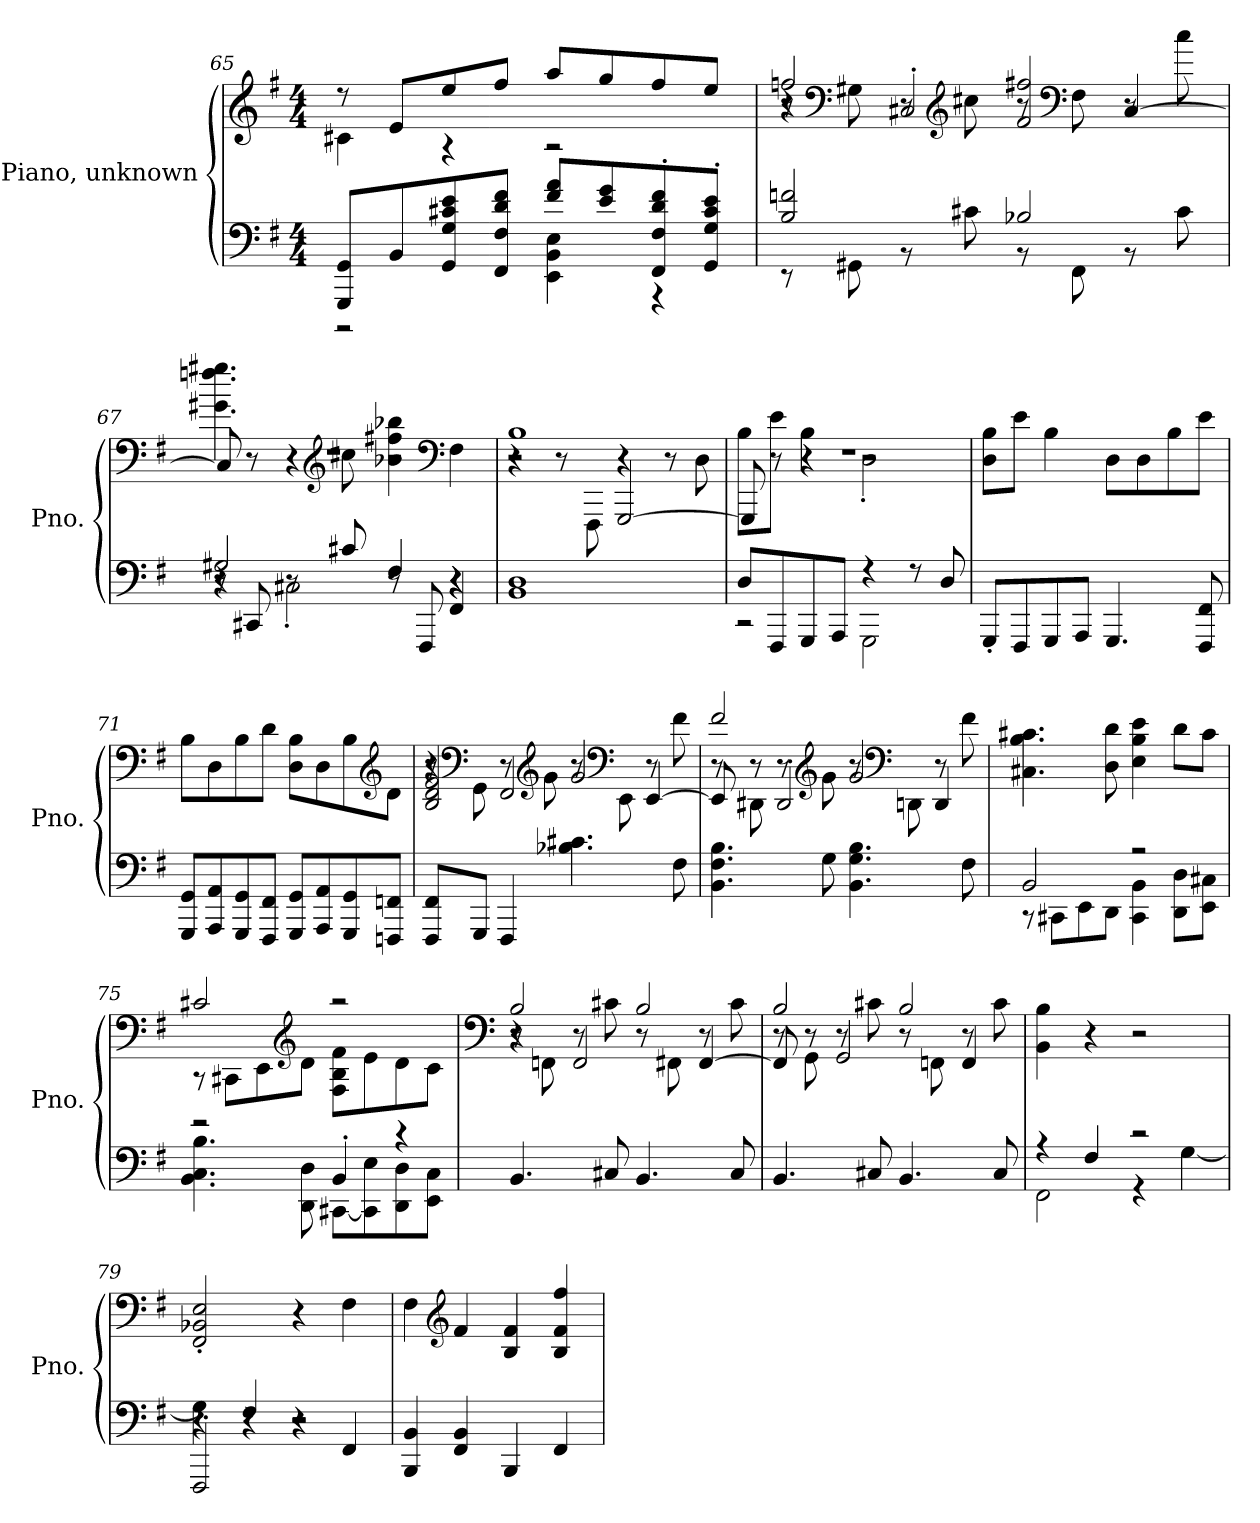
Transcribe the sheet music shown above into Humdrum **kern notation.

**kern	**kern
*part1	*part1
*staff2	*staff1
*I"Piano, unknown	*
*I'Pno.	*
*clefF4	*clefG2
*k[f#]	*k[f#]
*M4/4	*M4/4
=65	=65
*^	*^
8GGG/ 8GG/L	2r	8r	4c#X\
8BB/	.	8e/L	.
8GG/ 8G/ 8c#X/ 8e/	.	8ee/	4r
8FF#/ 8F#/ 8d/ 8f#/J	.	8ff#/J	.
8f#/ 8a/L	4EE\ 4BB\ 4E\	8aa/L	2r
8e/ 8g/	.	8gg/	.
8FF#/' 8F#/' 8d/' 8f#/'	4r	8ff#/	.
8GG/' 8G/' 8c#/' 8e/'J	.	8ee/J	.
!!LO:LB:g=z
=66	=66	=66	=66
*	*	*	*^
2B/ 2fn/	8r	2ffn/	8r	4r
*	*	*clefF4	*	*
.	8GG#X\	.	8G#X\	.
.	8r	.	8r	2C#X'/
*	*	*clefG2	*	*
.	8c#X\	.	8cc#X\	.
2B-X/	8r	2f#/ 2ff#X/	8r	.
*	*	*clefF4	*	*
.	8FF#\	.	8F#\	.
.	8r	.	8r	[4C#/
.	8c#\	.	8cc#\	.
=67	=67	=67	=67	=67
*	*^	*	*	*
2G#X/	4r	8r	1r	4.g#X\ 4.ffn\ 4.gg#X\	8C#/]
.	.	8CC#X/	.	.	8r
.	2C#X'\	8r	.	.	4r
*	*	*	*clefG2	*	*
.	.	8c#X/	.	8cc#X\	.
4F#/	.	8r	.	4b-X\ 4ff#X\ 4bb-X\	2r
.	.	8FFF#/	.	.	.
*	*	*	*clefF4	*	*
4r	4r	4FF#/	.	4F#\	.
*v	*v	*v	*	*	*
=68	=68	=68	=68
1BB 1D	1B	4r	2r
.	.	8r	.
.	.	8FFF#\	.
.	.	4r	[2GGG/
.	.	8r	.
.	.	8D\	.
!!LO:LB:g=z	!!	!!
=69	=69	=69	=69
*^	*	*	*
8D/L	2r	1r	8B\L	8GGG/]
8FFF#/	.	.	8e\J	8r
8GGG/	.	.	4B\	4r
8AAA/J	.	.	.	.
4r	2GGG\	.	2D'\	2r
8r	.	.	.	.
8D/	.	.	.	.
*v	*v	*	*	*
*	*v	*v	*v
=70	=70
8GGG'/L	8D\ 8B\L
8FFF#/	8e\J
8GGG/	4B\
8AAA/J	.
4.GGG/	8D\L
.	8D\
.	8B\
8FFF#/ 8FF#/	8e\J
=71	=71
8GGG/ 8GG/L	8B\L
8AAA/ 8AA/	8D\
8GGG/ 8GG/	8B\
8FFF#/ 8FF#/J	8d\J
8GGG/ 8GG/L	8D\ 8B\L
8AAA/ 8AA/	8D\
8GGG/ 8GG/	8B\
*	*clefG2
8FFFn/ 8FFn/J	8d\J
!!LO:LB:g=z
=72	=72
*	*^
*	*	*^
8FFF#/ 8FF#/L	2B/ 2d/ 2f#/	8r	4r
*	*clefF4	*	*
8GGG/J	.	8GG\	.
4FFF#/	.	8r	2FF#/
*	*clefG2	*	*
.	.	8g\	.
4.B-X\ 4.c#X\	2g/	8r	.
*	*clefF4	*	*
.	.	8EE\	.
.	.	8r	[4EE/
8F#\	.	8f#\	.
=73	=73	=73	=73
4.BB\ 4.F#\ 4.B\	2f#/	8r	8EE/]
.	.	8DD#X\	8r
.	.	8r	2DD#'/
*	*clefG2	*	*
8G\	.	8g\	.
4.BB\ 4.G\ 4.B\	2g/	8r	.
*	*clefF4	*	*
.	.	8DDn\	.
.	.	8r	4DD/
8F#\	.	8f#\	.
*	*v	*v	*v
=74	=74
*^	*
2BB/	8r	4.C#X\ 4.B\ 4.c#X\
.	8CC#X\L	.
.	8EE\	.
.	8DD\J	8D\ 8d\
2r	4CC#\ 4BB\	4E\ 4B\ 4e\
.	8DD\ 8D\L	8d\L
.	8EE\ 8C#X\J	8c#\J
!!LO:LB:g=z
=75	=75	=75
*	*	*^
2r	4.BB\ 4.C\ 4.B\	2c#X/	8r
.	.	.	8CC#X\L
.	.	.	8EE\
*	*	*clefG2	*
.	8DD\ 8D\	.	8d\J
4BB'/	[8CC#X\L	2r	8F#\ 8B\ 8f#\L
.	8CC#\] 8E\	.	8e\
4r	8DD\ 8D\	.	8d\
.	8EE\ 8C\J	.	8c#\J
*v	*v	*	*
*	*v	*v
=76	=76
*	*clefF4
*	*^
*	*	*^
4.BB/	2B/	8r	4r
.	.	8FFn\	.
.	.	8r	2FF/
8C#X/	.	8c#X\	.
4.BB/	2B/	8r	.
.	.	8FF#X\	.
.	.	8r	[4FF#/
8C#/	.	8c#\	.
=77	=77	=77	=77
4.BB/	2B/	8r	8FF#/]
.	.	8GG\	8r
.	.	8r	2GG/
8C#X/	.	8c#X\	.
4.BB/	2B/	8r	.
.	.	8FFn\	.
.	.	8r	4FF/
8C#/	.	8c#\	.
*	*v	*v	*v
!!LO:LB:g=z
=78	=78
*^	*
4r	2FF#\	4BB\ 4B\
4F#/	.	4r
2r	4r	2r
.	[4G\	.
=79	=79	=79
*	*^	*
4r	4G\]	2FFF#'/	2FF#/' 2BB-X/' 2E/'
4F#/	4r	.	.
4r	2r	2r	4r
4FF#/	.	.	4F#\
*v	*v	*v	*
=80	=80
4BBB/ 4BB/	4F#\
*	*clefG2
4FF#/ 4BB/	4f#/
4BBB/	4B/ 4f#/
4FF#/	4B/ 4f#/ 4ff#/
=	=
*-	*-
